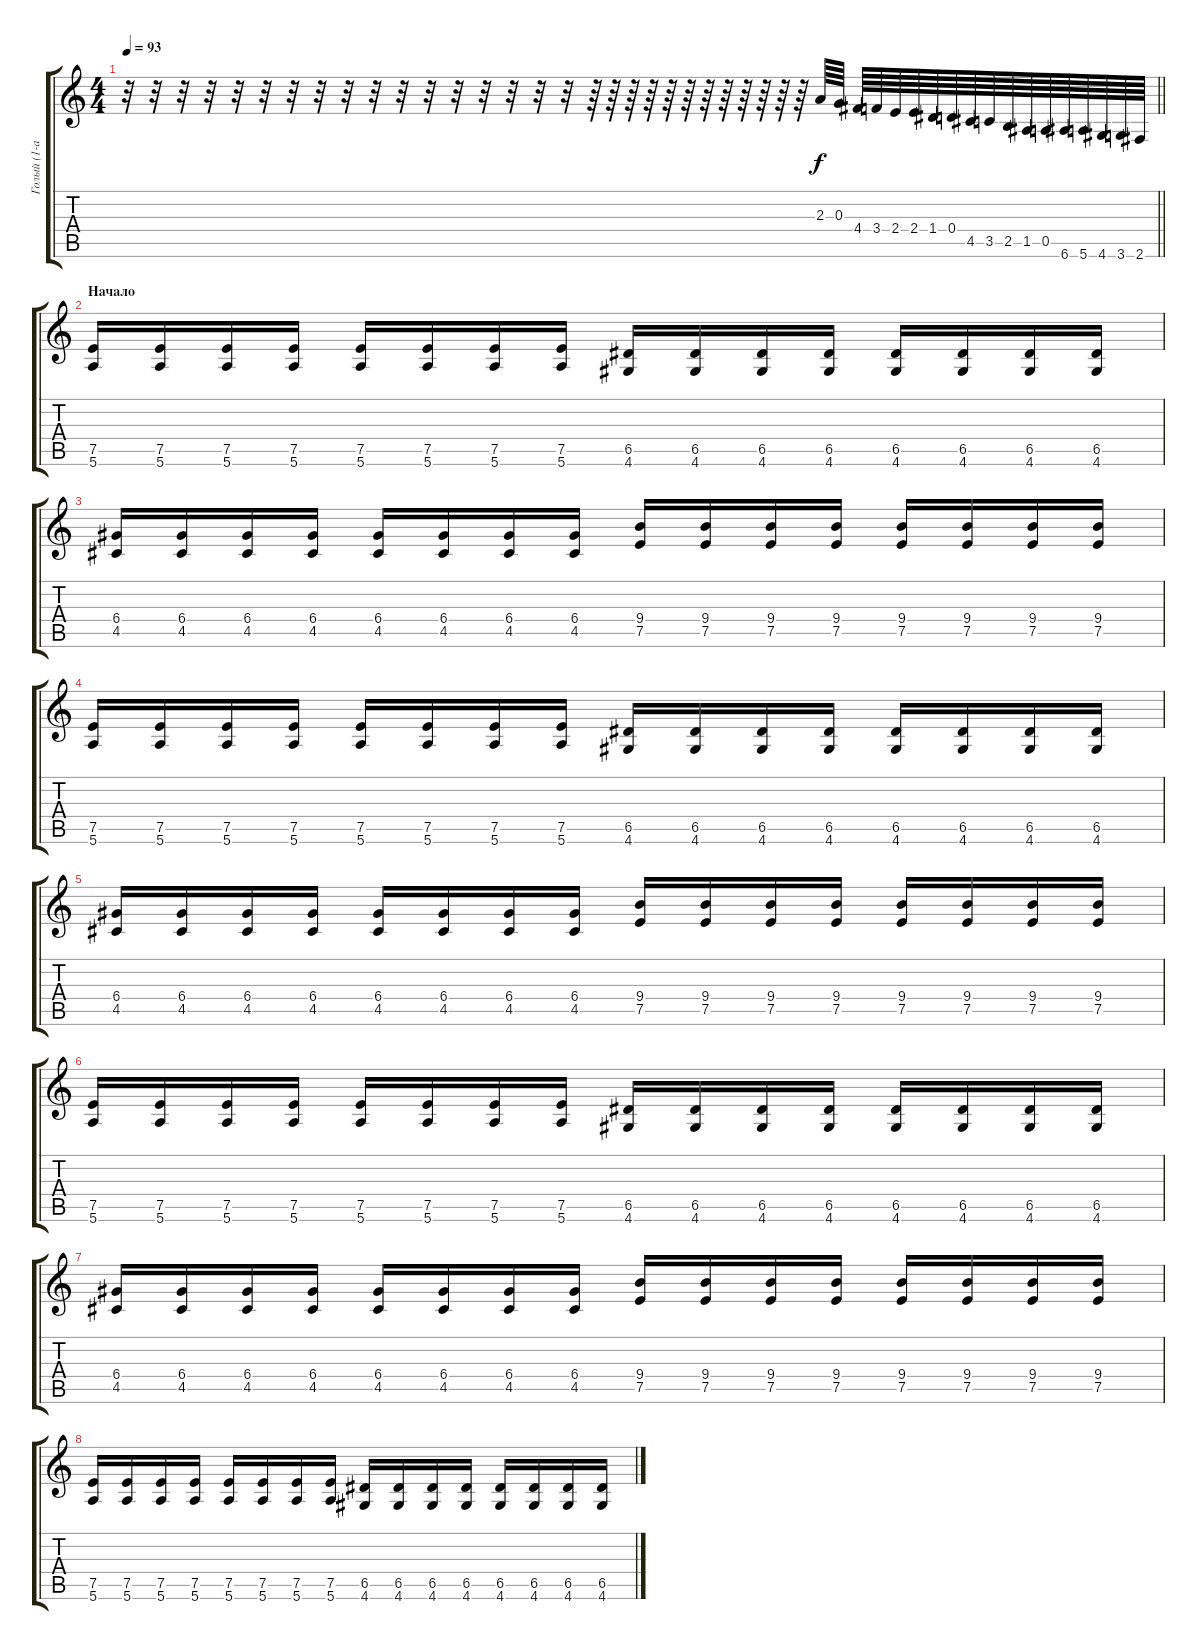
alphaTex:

\track ("Голый (1-ая гитара)" "Голый (1-а") {instrument distortionguitar}
\staff {score tabs}
\tuning (E4 B3 G3 D3 A2 E2) {hide}
\ts (4 4)
\tempo 93
\clef g2
\barLineRight lightlight
\ks c
r.32{dy f instrument distortionguitar} r.32 r.32 r.32 r.32 r.32 r.32 r.32 r.32 r.32 r.32 r.32 r.32 r.32 r.32 r.32 r.32 r.64 r.64 r.64 r.64 r.64 r.64 r.64 r.64 r.64 r.64 r.64 r.64 2.3.64 0.3.64 4.4.64 3.4.64 2.4.64 2.4.64 1.4.64 0.4.64 4.5.64 3.5.64 2.5.64 1.5.64 0.5.64 6.6.64 5.6.64 4.6.64 3.6.64 2.6.64 |
\section ("" "Начало")
(7.5 5.6).16 (7.5 5.6).16 (7.5 5.6).16 (7.5 5.6).16 (7.5 5.6).16 (7.5 5.6).16 (7.5 5.6).16 (7.5 5.6).16 (6.5 4.6).16 (6.5 4.6).16 (6.5 4.6).16 (6.5 4.6).16 (6.5 4.6).16 (6.5 4.6).16 (6.5 4.6).16 (6.5 4.6).16 |
(6.4 4.5).16 (6.4 4.5).16 (6.4 4.5).16 (6.4 4.5).16 (6.4 4.5).16 (6.4 4.5).16 (6.4 4.5).16 (6.4 4.5).16 (9.4 7.5).16 (9.4 7.5).16 (9.4 7.5).16 (9.4 7.5).16 (9.4 7.5).16 (9.4 7.5).16 (9.4 7.5).16 (9.4 7.5).16 |
(7.5 5.6).16 (7.5 5.6).16 (7.5 5.6).16 (7.5 5.6).16 (7.5 5.6).16 (7.5 5.6).16 (7.5 5.6).16 (7.5 5.6).16 (6.5 4.6).16 (6.5 4.6).16 (6.5 4.6).16 (6.5 4.6).16 (6.5 4.6).16 (6.5 4.6).16 (6.5 4.6).16 (6.5 4.6).16 |
(6.4 4.5).16 (6.4 4.5).16 (6.4 4.5).16 (6.4 4.5).16 (6.4 4.5).16 (6.4 4.5).16 (6.4 4.5).16 (6.4 4.5).16 (9.4 7.5).16 (9.4 7.5).16 (9.4 7.5).16 (9.4 7.5).16 (9.4 7.5).16 (9.4 7.5).16 (9.4 7.5).16 (9.4 7.5).16 |
(7.5 5.6).16 (7.5 5.6).16 (7.5 5.6).16 (7.5 5.6).16 (7.5 5.6).16 (7.5 5.6).16 (7.5 5.6).16 (7.5 5.6).16 (6.5 4.6).16 (6.5 4.6).16 (6.5 4.6).16 (6.5 4.6).16 (6.5 4.6).16 (6.5 4.6).16 (6.5 4.6).16 (6.5 4.6).16 |
(6.4 4.5).16 (6.4 4.5).16 (6.4 4.5).16 (6.4 4.5).16 (6.4 4.5).16 (6.4 4.5).16 (6.4 4.5).16 (6.4 4.5).16 (9.4 7.5).16 (9.4 7.5).16 (9.4 7.5).16 (9.4 7.5).16 (9.4 7.5).16 (9.4 7.5).16 (9.4 7.5).16 (9.4 7.5).16 |
(7.5 5.6).16 (7.5 5.6).16 (7.5 5.6).16 (7.5 5.6).16 (7.5 5.6).16 (7.5 5.6).16 (7.5 5.6).16 (7.5 5.6).16 (6.5 4.6).16 (6.5 4.6).16 (6.5 4.6).16 (6.5 4.6).16 (6.5 4.6).16 (6.5 4.6).16 (6.5 4.6).16 (6.5 4.6).16
